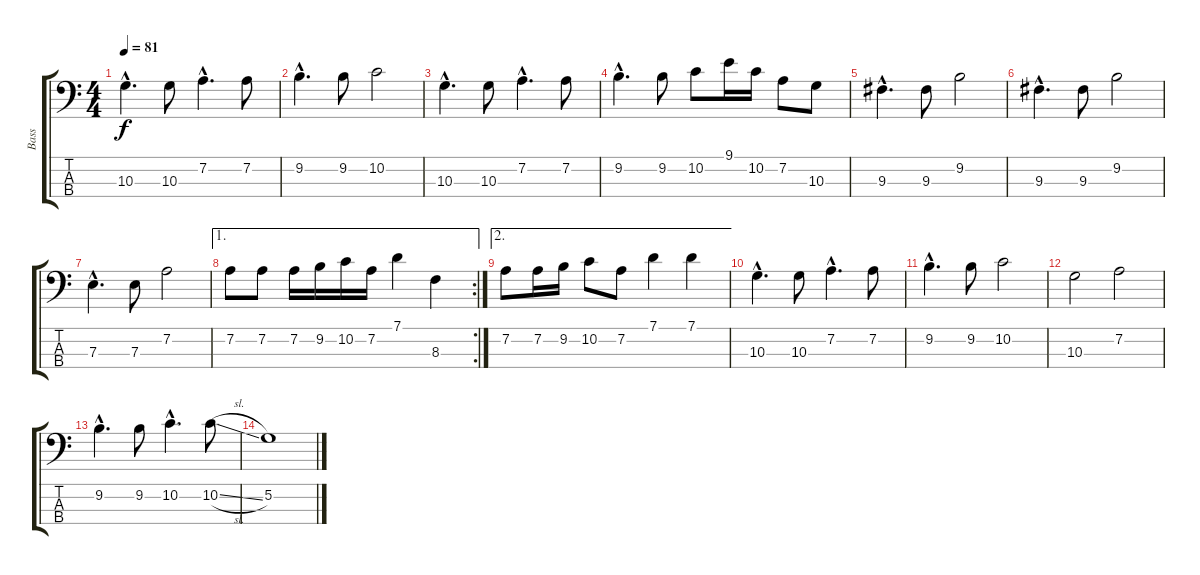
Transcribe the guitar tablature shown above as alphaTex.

\track ("Bass" "Bass") {instrument electricbassfinger}
\staff {score tabs}
\tuning (G2 D2 A1 E1) {hide}
\ts (4 4)
\tempo 81
\clef f4
\ks c
10.3{hac}.4{d dy f} 10.3.8 7.2{hac}.4{d} 7.2.8 |
9.2{hac}.4{d} 9.2.8 10.2.2 |
10.3{hac}.4{d} 10.3.8 7.2{hac}.4{d} 7.2.8 |
9.2{hac}.4{d} 9.2.8 10.2.8 9.1.16 10.2.16 7.2.8 10.3.8 |
9.3{hac}.4{d} 9.3.8 9.2.2 |
9.3{hac}.4{d} 9.3.8 9.2.2 |
7.3{hac}.4{d} 7.3.8 7.2.2 |
\ae 1
\rc 2
7.2.8 7.2.8 7.2.16 9.2.16 10.2.16 7.2.16 7.1.4 8.3.4 |
\ae 2
7.2.8 7.2.16 9.2.16 10.2.8 7.2.8 7.1.4 7.1.4 |
10.3{hac}.4{d} 10.3.8 7.2{hac}.4{d} 7.2.8 |
9.2{hac}.4{d} 9.2.8 10.2.2 |
10.3.2 7.2.2 |
9.2{hac}.4{d} 9.2.8 10.2{hac}.4{d} 10.2{sl}.8 |
5.2.1
